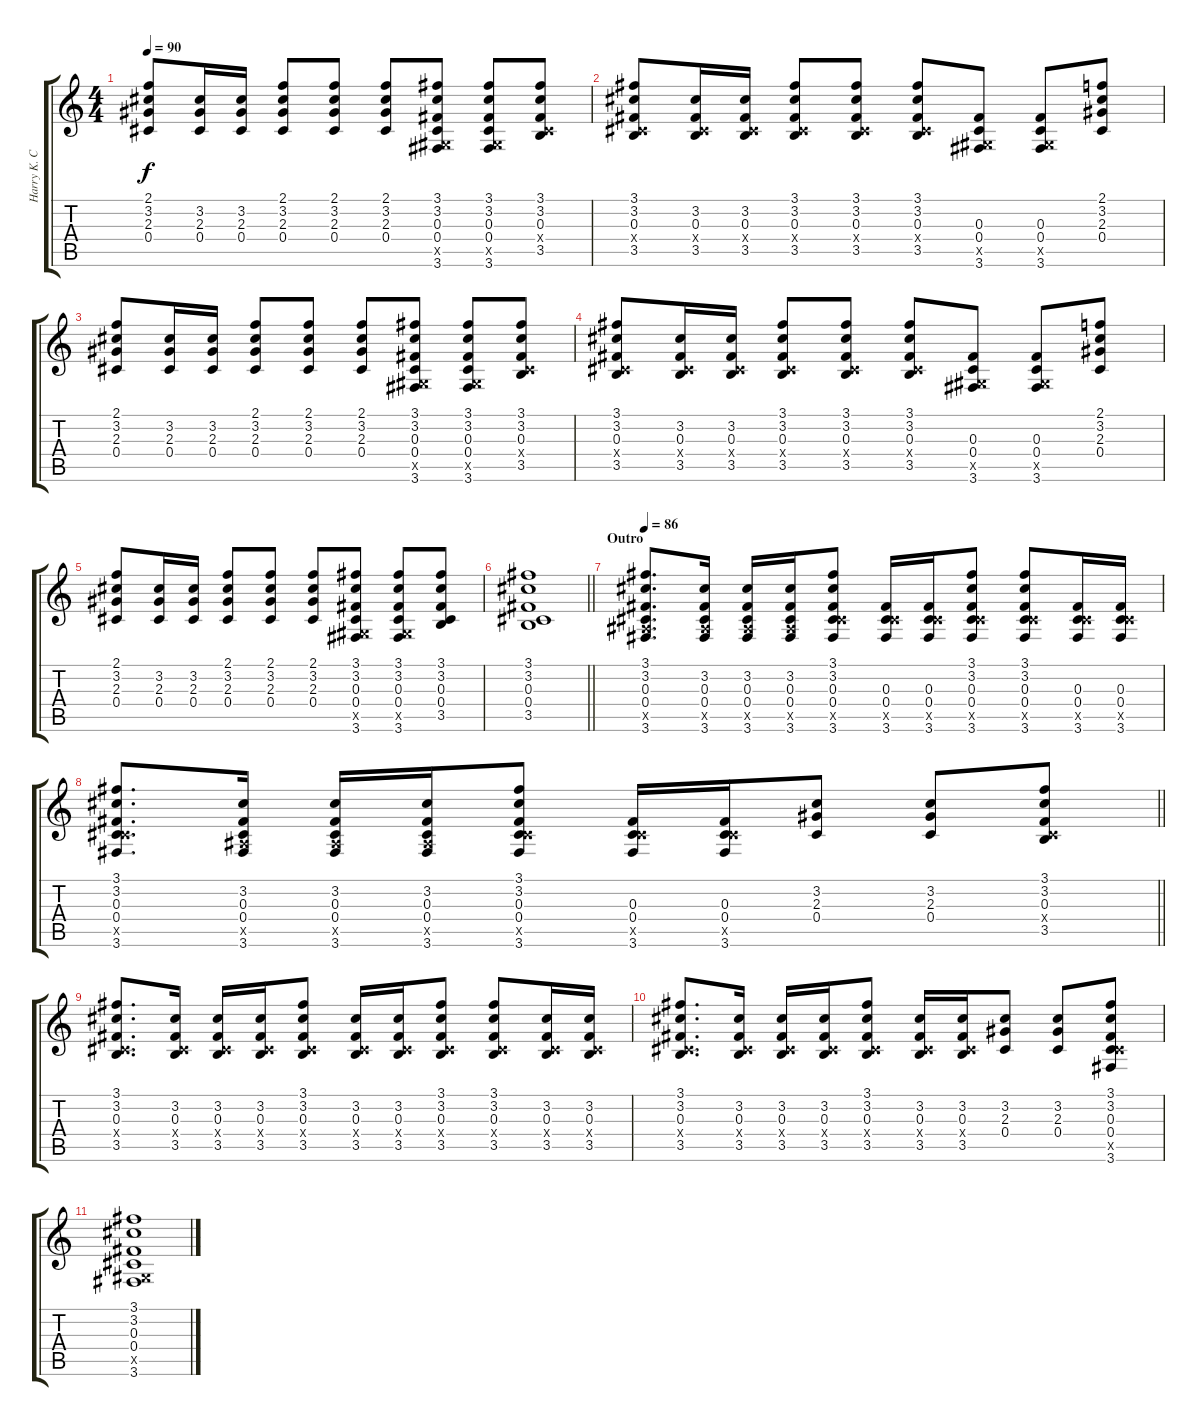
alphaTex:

\track ("Harry K. Cody Acoustic" "Harry K. C") {instrument acousticguitarsteel}
\staff {score tabs}
\tuning (Eb4 Bb3 Gb3 Db3 Ab2 Eb2) {hide}
\ts (4 4)
\tempo 90
\clef g2
\ks c
(2.1 3.2 2.3 0.4).8{dy f} (3.2 2.3 0.4).16 (3.2 2.3 0.4).16 (2.1 3.2 2.3 0.4).8 (2.1 3.2 2.3 0.4).8 (2.1 3.2 2.3 0.4).8 (3.1 3.2 0.3 0.4 0.5{x} 3.6).8 (3.1 3.2 0.3 0.4 0.5{x} 3.6).8 (3.1 3.2 0.3 0.4{x} 3.5).8 |
(3.1 3.2 0.3 0.4{x} 3.5).8 (3.2 0.3 0.4{x} 3.5).16 (3.2 0.3 0.4{x} 3.5).16 (3.1 3.2 0.3 0.4{x} 3.5).8 (3.1 3.2 0.3 0.4{x} 3.5).8 (3.1 3.2 0.3 0.4{x} 3.5).8 (0.3 0.4 0.5{x} 3.6).8 (0.3 0.4 0.5{x} 3.6).8 (2.1 3.2 2.3 0.4).8 |
(2.1 3.2 2.3 0.4).8 (3.2 2.3 0.4).16 (3.2 2.3 0.4).16 (2.1 3.2 2.3 0.4).8 (2.1 3.2 2.3 0.4).8 (2.1 3.2 2.3 0.4).8 (3.1 3.2 0.3 0.4 0.5{x} 3.6).8 (3.1 3.2 0.3 0.4 0.5{x} 3.6).8 (3.1 3.2 0.3 0.4{x} 3.5).8 |
(3.1 3.2 0.3 0.4{x} 3.5).8 (3.2 0.3 0.4{x} 3.5).16 (3.2 0.3 0.4{x} 3.5).16 (3.1 3.2 0.3 0.4{x} 3.5).8 (3.1 3.2 0.3 0.4{x} 3.5).8 (3.1 3.2 0.3 0.4{x} 3.5).8 (0.3 0.4 0.5{x} 3.6).8 (0.3 0.4 0.5{x} 3.6).8 (2.1 3.2 2.3 0.4).8 |
(2.1 3.2 2.3 0.4).8 (3.2 2.3 0.4).16 (3.2 2.3 0.4).16 (2.1 3.2 2.3 0.4).8 (2.1 3.2 2.3 0.4).8 (2.1 3.2 2.3 0.4).8 (3.1 3.2 0.3 0.4 0.5{x} 3.6).8 (3.1 3.2 0.3 0.4 0.5{x} 3.6).8 (3.1 3.2 0.3 0.4 3.5).8 |
\barLineRight lightlight
(3.1 3.2 0.3 0.4 3.5).1 |
\section ("" "Outro")
\tempo 86
(3.1 3.2 0.3 0.4 2.5{x} 3.6).8{d} (3.2 0.3 0.4 2.5{x} 3.6).16 (3.2 0.3 0.4 2.5{x} 3.6).16 (3.2 0.3 0.4 2.5{x} 3.6).16 (3.1 3.2 0.3 0.4 5.5{x} 3.6).8 (0.3 0.4 5.5{x} 3.6).16 (0.3 0.4 5.5{x} 3.6).16 (3.1 3.2 0.3 0.4 5.5{x} 3.6).8 (3.1 3.2 0.3 0.4 5.5{x} 3.6).8 (0.3 0.4 5.5{x} 3.6).16 (0.3 0.4 5.5{x} 3.6).16 |
\barLineRight lightlight
(3.1 3.2 0.3 0.4 5.5{x} 3.6).8{d} (3.2 0.3 0.4 2.5{x} 3.6).16 (3.2 0.3 0.4 2.5{x} 3.6).16 (3.2 0.3 0.4 2.5{x} 3.6).16 (3.1 3.2 0.3 0.4 5.5{x} 3.6).8 (0.3 0.4 5.5{x} 3.6).16 (0.3 0.4 5.5{x} 3.6).16 (3.2 2.3 0.4).8 (3.2 2.3 0.4).8 (3.1 3.2 0.3 0.4{x} 3.5).8 |
(3.1 3.2 0.3 0.4{x} 3.5).8{d} (3.2 0.3 0.4{x} 3.5).16 (3.2 0.3 0.4{x} 3.5).16 (3.2 0.3 0.4{x} 3.5).16 (3.1 3.2 0.3 0.4{x} 3.5).8 (3.2 0.3 0.4{x} 3.5).16 (3.2 0.3 0.4{x} 3.5).16 (3.1 3.2 0.3 0.4{x} 3.5).8 (3.1 3.2 0.3 0.4{x} 3.5).8 (3.2 0.3 0.4{x} 3.5).16 (3.2 0.3 0.4{x} 3.5).16 |
(3.1 3.2 0.3 0.4{x} 3.5).8{d} (3.2 0.3 0.4{x} 3.5).16 (3.2 0.3 0.4{x} 3.5).16 (3.2 0.3 0.4{x} 3.5).16 (3.1 3.2 0.3 0.4{x} 3.5).8 (3.2 0.3 0.4{x} 3.5).16 (3.2 0.3 0.4{x} 3.5).16 (3.2 2.3 0.4).8 (3.2 2.3 0.4).8 (3.1 3.2 0.3 0.4 5.5{x} 3.6).8 |
(3.1 3.2 0.3 0.4 0.5{x} 3.6).1
